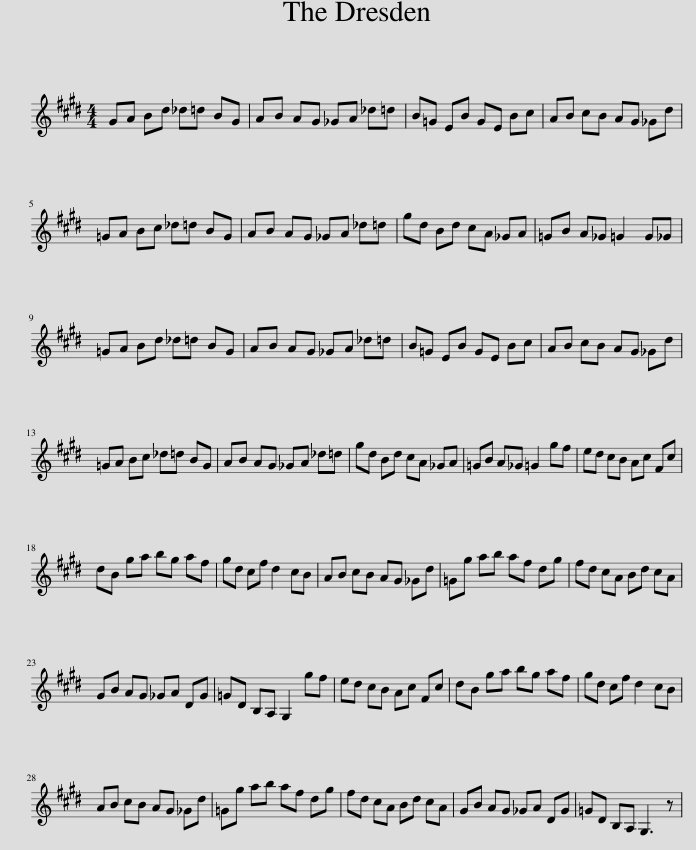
X:1
L:1/8
M:4/4
I:linebreak $
K:E
V:1 treble
V:1
 GA Bd _d=d BG | AB AG _GA _d=d | B=G EB GE Bc | AB cB AG _Gd |$ =GA Bc _d=d BG | %5
 AB AG _GA _d=d | gd Bd cA _GA | =GB A_G =G2 G_G |$ =GA Bd _d=d BG | AB AG _GA _d=d | %10
 B=G EB GE Bc | AB cB AG _Gd |$ =GA Bc _d=d BG | AB AG _GA _d=d | gd Bd cA _GA | %15
 =GB A_G =G2 gf | ed cB Ac Fc |$ dB ga bg af | gd cf d2 cB | AB cB AG _Gd | %20
 =Gg ab af dg | fd cA Bd cA |$ GB AG _GA DG | =GD B,A, G,2 gf | ed cB Ac Fc | %25
 dB ga bg af | gd cf d2 cB |$ AB cB AG _Gd | =Gg ab af dg | fd cA Bd cA | %30
 GB AG _GA DG | =GD B,A, G,3 z | %32
